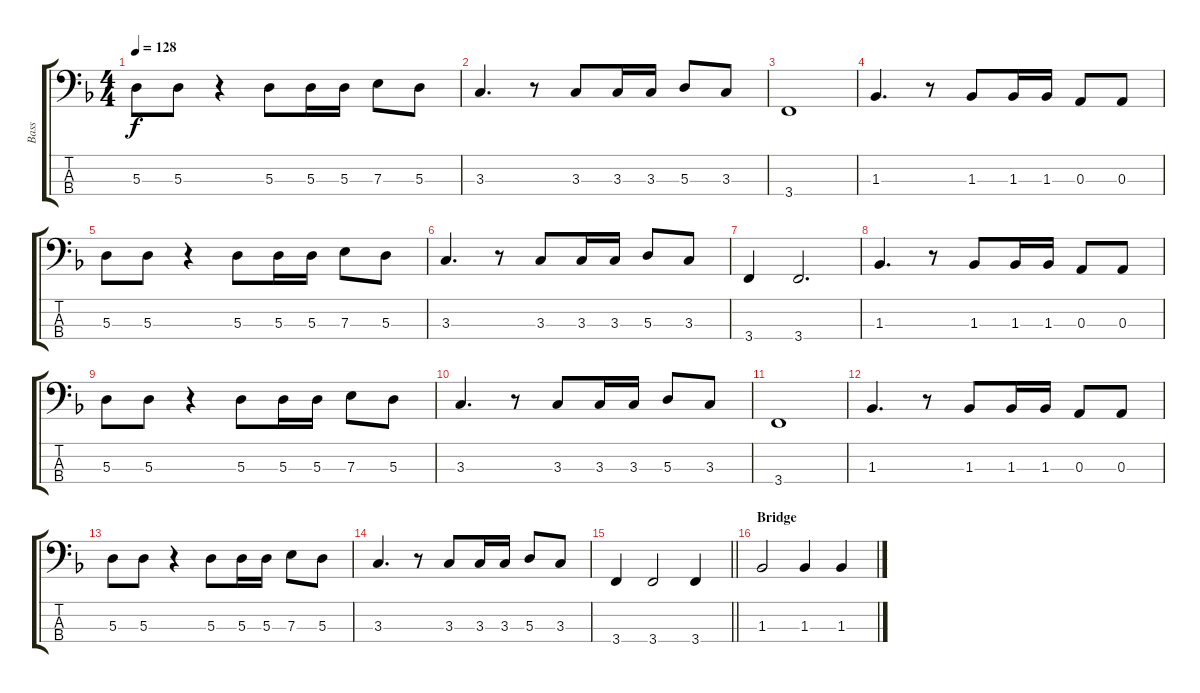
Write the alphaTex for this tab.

\track ("Bass" "Bass") {instrument electricbassfinger}
\staff {score tabs}
\tuning (G2 D2 A1 D1) {hide}
\ts (4 4)
\tempo 128
\clef f4
\ks f
5.3.8{dy f} 5.3.8 r.4 5.3.8 5.3.16 5.3.16 7.3.8 5.3.8 |
3.3.4{d} r.8 3.3.8 3.3.16 3.3.16 5.3.8 3.3.8 |
3.4.1 |
1.3.4{d} r.8 1.3.8 1.3.16 1.3.16 0.3.8 0.3.8 |
5.3.8 5.3.8 r.4 5.3.8 5.3.16 5.3.16 7.3.8 5.3.8 |
3.3.4{d} r.8 3.3.8 3.3.16 3.3.16 5.3.8 3.3.8 |
3.4.4 3.4.2{d} |
1.3.4{d} r.8 1.3.8 1.3.16 1.3.16 0.3.8 0.3.8 |
5.3.8 5.3.8 r.4 5.3.8 5.3.16 5.3.16 7.3.8 5.3.8 |
3.3.4{d} r.8 3.3.8 3.3.16 3.3.16 5.3.8 3.3.8 |
3.4.1 |
1.3.4{d} r.8 1.3.8 1.3.16 1.3.16 0.3.8 0.3.8 |
5.3.8 5.3.8 r.4 5.3.8 5.3.16 5.3.16 7.3.8 5.3.8 |
3.3.4{d} r.8 3.3.8 3.3.16 3.3.16 5.3.8 3.3.8 |
\barLineRight lightlight
3.4.4 3.4.2 3.4.4 |
\section ("" "Bridge")
1.3.2 1.3.4 1.3.4
